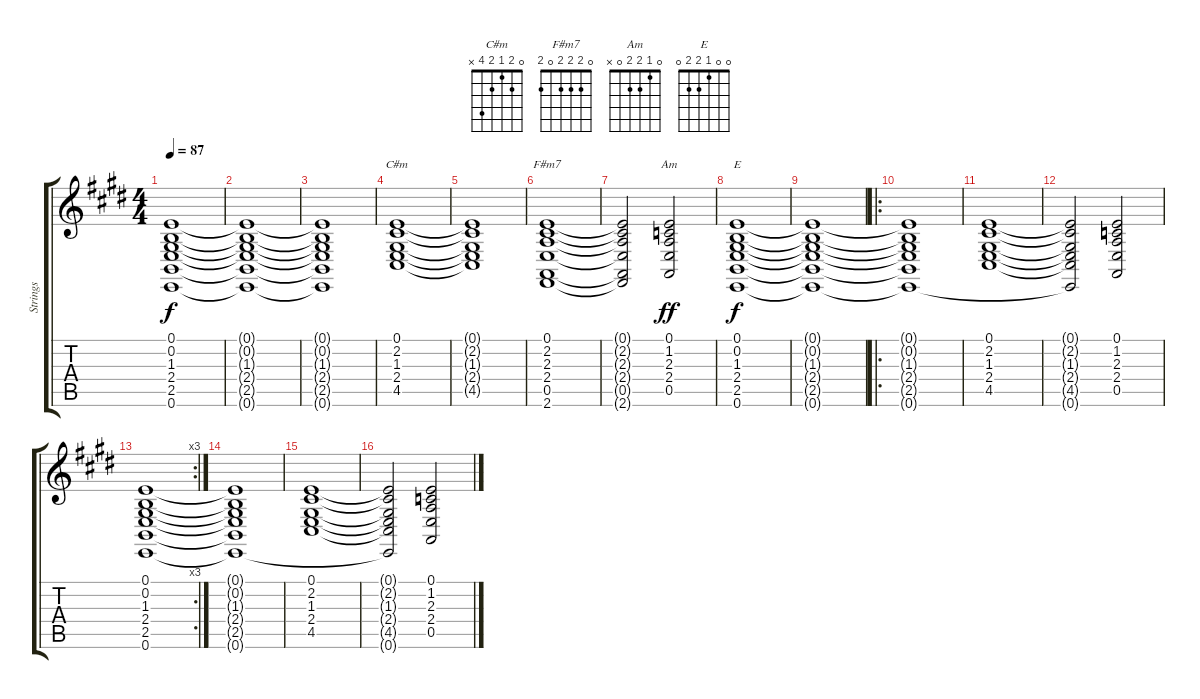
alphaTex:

\track ("Strings " "Strings ") {instrument synthstrings2}
\staff {score tabs}
\tuning (E4 B3 G3 D3 A2 E2) {hide}
\chord ("C#m" 0 2 1 2 4 x)
\chord ("F#m7" 0 2 2 2 0 2)
\chord ("Am" 0 1 2 2 0 x)
\chord ("E" 0 0 1 2 2 0)
\ts (4 4)
\tempo 87
\clef g2
\ks e
(0.1{t} 0.2{t} 1.3{t} 2.4{t} 2.5{t} 0.6{t}).1{dy f} |
(0.1{t} 0.2{t} 1.3{t} 2.4{t} 2.5{t} 0.6{t}).1 |
(0.1{t} 0.2{t} 1.3{t} 2.4{t} 2.5{t} 0.6{t}).1 |
(0.1 2.2 1.3 2.4 4.5).1{ch "C#m"} |
(0.1{t} 2.2{t} 1.3{t} 2.4{t} 4.5{t}).1 |
(0.1 2.2 2.3 2.4 0.5 2.6).1{ch "F#m7"} |
(0.1{t} 2.2{t} 2.3{t} 2.4{t} 0.5{t} 2.6{t}).2 (0.1 1.2 2.3 2.4 0.5).2{ch "Am" dy ff} |
(0.1 0.2 1.3 2.4 2.5 0.6).1{ch "E" dy f} |
(0.1{t} 0.2{t} 1.3{t} 2.4{t} 2.5{t} 0.6{t}).1 |
\ro
(0.1{t} 0.2{t} 1.3{t} 2.4{t} 2.5{t} 0.6{t}).1 |
(0.1 2.2 1.3 2.4 4.5).1 |
(0.1{t} 2.2{t} 1.3{t} 2.4{t} 4.5{t} 0.6{t}).2 (0.1 1.2 2.3 2.4 0.5).2 |
\rc 3
(0.1 0.2 1.3 2.4 2.5 0.6).1 |
(0.1{t} 0.2{t} 1.3{t} 2.4{t} 2.5{t} 0.6{t}).1{volume 5} |
(0.1 2.2 1.3 2.4 4.5).1 |
(0.1{t} 2.2{t} 1.3{t} 2.4{t} 4.5{t} 0.6{t}).2 (0.1 1.2 2.3 2.4 0.5).2
